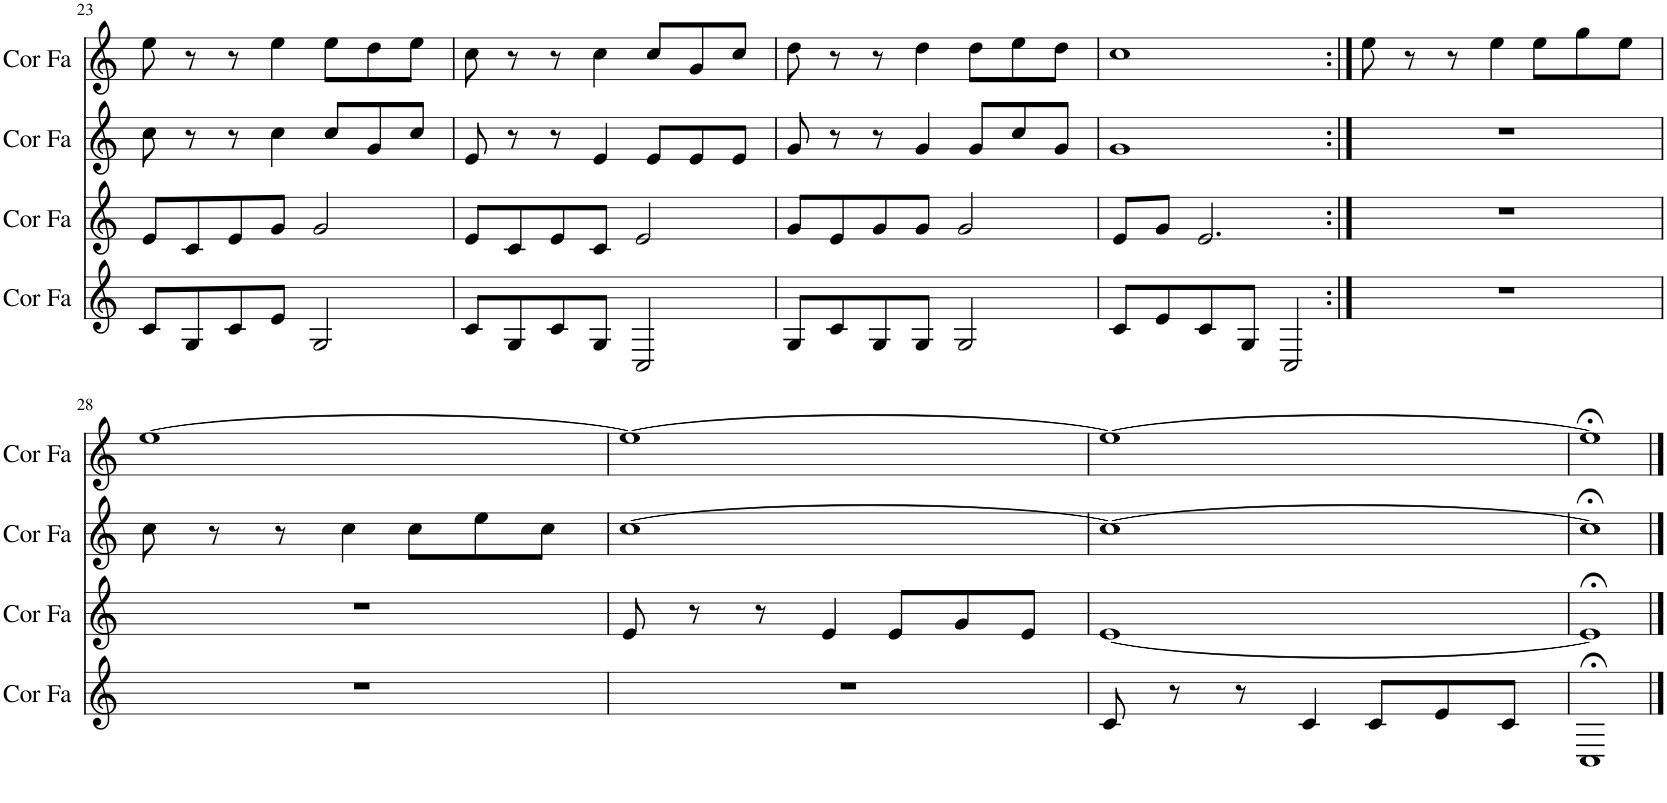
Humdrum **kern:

**kern	**kern	**kern	**kern
*part4	*part3	*part2	*part1
*staff4	*staff3	*staff2	*staff1
*I"Cor en Fa	*I"Cor en Fa	*I"Cor en Fa	*I"Cor en Fa
*I'Cor Fa	*I'Cor Fa	*I'Cor Fa	*I'Cor Fa
!!LO:PB:g=z
*clefG2	*clefG2	*clefG2	*clefG2
*Trd4c7	*Trd4c7	*Trd4c7	*Trd4c7
*k[]	*k[]	*k[]	*k[]
*M4/4	*M4/4	*M4/4	*M4/4
=23	=23	=23	=23
8c/L	8e/L	8cc\	8ee\
8G/	8c/	8r	8r
8c/	8e/	8r	8r
8e/J	8g/J	4cc\	4ee\
2G/	2g/	.	.
.	.	8cc/L	8ee\L
.	.	8g/	8dd\
.	.	8cc/J	8ee\J
=24	=24	=24	=24
8c/L	8e/L	8e/	8cc\
8G/	8c/	8r	8r
8c/	8e/	8r	8r
8G/J	8c/J	4e/	4cc\
2C/	2e/	.	.
.	.	8e/L	8cc/L
.	.	8e/	8g/
.	.	8e/J	8cc/J
=25	=25	=25	=25
8G/L	8g/L	8g/	8dd\
8c/	8e/	8r	8r
8G/	8g/	8r	8r
8G/J	8g/J	4g/	4dd\
2G/	2g/	.	.
.	.	8g/L	8dd\L
.	.	8cc/	8ee\
.	.	8g/J	8dd\J
=26	=26	=26	=26
8c/L	8e/L	1g	1cc
8e/	8g/J	.	.
8c/	2.e/	.	.
8G/J	.	.	.
2C/	.	.	.
=27:|!	=27:|!	=27:|!	=27:|!
1r	1r	1r	8ee\
.	.	.	8r
.	.	.	8r
.	.	.	4ee\
.	.	.	8ee\L
.	.	.	8gg\
.	.	.	8ee\J
!!LO:LB:g=z
=28	=28	=28	=28
1r	1r	8cc\	[1ee
.	.	8r	.
.	.	8r	.
.	.	4cc\	.
.	.	8cc\L	.
.	.	8ee\	.
.	.	8cc\J	.
=29	=29	=29	=29
1r	8e/	[1cc	1ee_
.	8r	.	.
.	8r	.	.
.	4e/	.	.
.	8e/L	.	.
.	8g/	.	.
.	8e/J	.	.
=30	=30	=30	=30
8c/	[1e	1cc_	1ee_
8r	.	.	.
8r	.	.	.
4c/	.	.	.
8c/L	.	.	.
8e/	.	.	.
8c/J	.	.	.
=31	=31	=31	=31
1C;<	1e;<]	1cc;<]	1ee;<]
==	==	==	==
*-	*-	*-	*-
